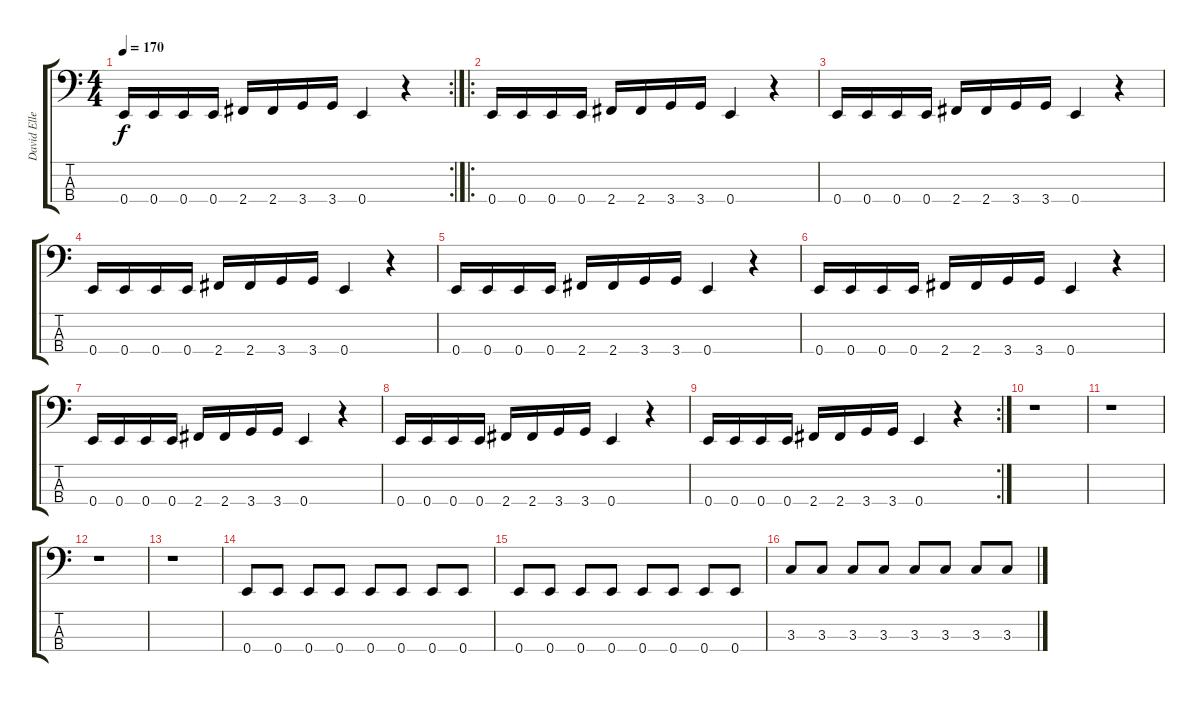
\track ("David Elleffson (Bass)" "David Elle") {instrument electricbassfinger}
\staff {score tabs}
\tuning (G2 D2 A1 E1) {hide}
\rc 2
\ts (4 4)
\tempo 170
\clef f4
\ks c
0.4.16{dy f} 0.4.16 0.4.16 0.4.16 2.4.16 2.4.16 3.4.16 3.4.16 0.4.4 r.4 |
\ro
0.4.16 0.4.16 0.4.16 0.4.16 2.4.16 2.4.16 3.4.16 3.4.16 0.4.4 r.4 |
0.4.16 0.4.16 0.4.16 0.4.16 2.4.16 2.4.16 3.4.16 3.4.16 0.4.4 r.4 |
0.4.16 0.4.16 0.4.16 0.4.16 2.4.16 2.4.16 3.4.16 3.4.16 0.4.4 r.4 |
0.4.16 0.4.16 0.4.16 0.4.16 2.4.16 2.4.16 3.4.16 3.4.16 0.4.4 r.4 |
0.4.16 0.4.16 0.4.16 0.4.16 2.4.16 2.4.16 3.4.16 3.4.16 0.4.4 r.4 |
0.4.16 0.4.16 0.4.16 0.4.16 2.4.16 2.4.16 3.4.16 3.4.16 0.4.4 r.4 |
0.4.16 0.4.16 0.4.16 0.4.16 2.4.16 2.4.16 3.4.16 3.4.16 0.4.4 r.4 |
\rc 2
0.4.16 0.4.16 0.4.16 0.4.16 2.4.16 2.4.16 3.4.16 3.4.16 0.4.4 r.4 |
r.1 |
r.1 |
r.1 |
r.1 |
0.4.8 0.4.8 0.4.8 0.4.8 0.4.8 0.4.8 0.4.8 0.4.8 |
0.4.8 0.4.8 0.4.8 0.4.8 0.4.8 0.4.8 0.4.8 0.4.8 |
3.3.8 3.3.8 3.3.8 3.3.8 3.3.8 3.3.8 3.3.8 3.3.8
